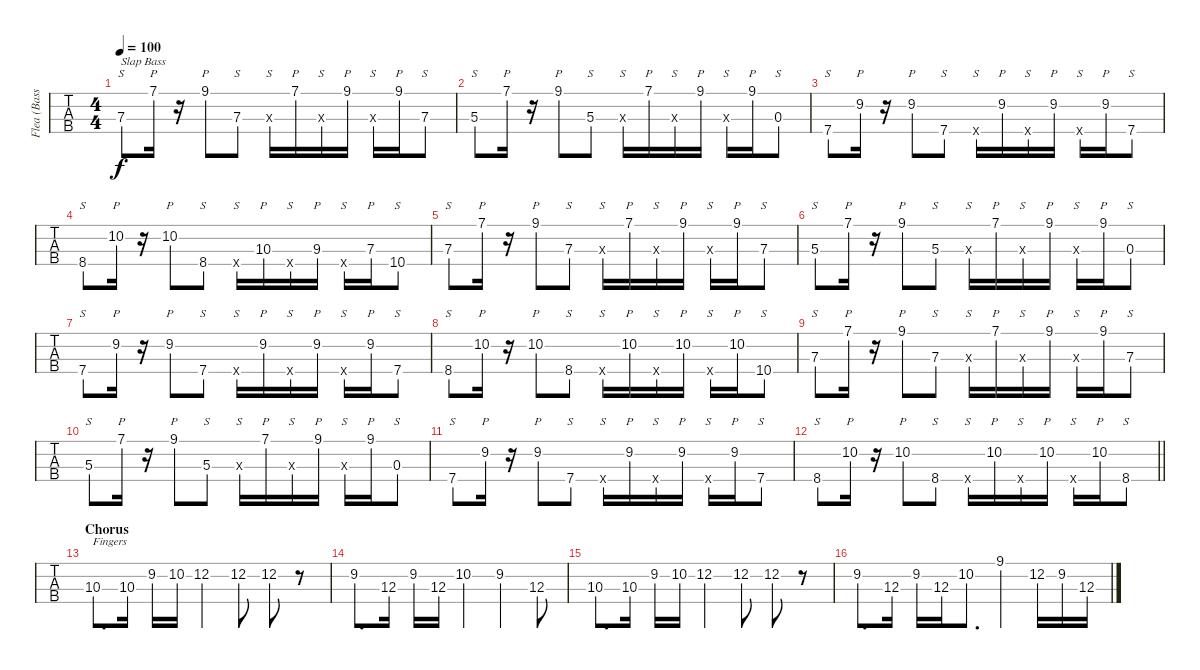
\track ("Flea (Bass)" "Flea (Bass") {instrument electricbassfinger}
\staff {tabs}
\tuning (G2 D2 A1 E1) {hide}
\ts (4 4)
\tempo 100
\clef f4
\ks c
7.3.8{s txt "Slap Bass" dy f instrument slapbass1} 7.1.16{p} r.16 9.1.8{p} 7.3.8{s} 7.3{x}.16{s} 7.1.16{p} 0.3{x}.16{s} 9.1.16{p} 0.3{x}.16{s} 9.1.16{p} 7.3.8{s} |
5.3.8{s} 7.1.16{p} r.16 9.1.8{p} 5.3.8{s} 5.3{x}.16{s} 7.1.16{p} 0.3{x}.16{s} 9.1.16{p} 0.3{x}.16{s} 9.1.16{p} 0.3.8{s} |
7.4.8{s} 9.2.16{p} r.16 9.2.8{p} 7.4.8{s} 7.4{x}.16{s} 9.2.16{p} 0.4{x}.16{s} 9.2.16{p} 0.4{x}.16{s} 9.2.16{p} 7.4.8{s} |
8.4.8{s} 10.2.16{p} r.16 10.2.8{p} 8.4.8{s} 8.4{x}.16{s} 10.3.16{p} 0.4{x}.16{s} 9.3.16{p} 0.4{x}.16{s} 7.3.16{p} 10.4.8{s} |
7.3.8{s} 7.1.16{p} r.16 9.1.8{p} 7.3.8{s} 7.3{x}.16{s} 7.1.16{p} 0.3{x}.16{s} 9.1.16{p} 0.3{x}.16{s} 9.1.16{p} 7.3.8{s} |
5.3.8{s} 7.1.16{p} r.16 9.1.8{p} 5.3.8{s} 5.3{x}.16{s} 7.1.16{p} 0.3{x}.16{s} 9.1.16{p} 0.3{x}.16{s} 9.1.16{p} 0.3.8{s} |
7.4.8{s} 9.2.16{p} r.16 9.2.8{p} 7.4.8{s} 7.4{x}.16{s} 9.2.16{p} 0.4{x}.16{s} 9.2.16{p} 0.4{x}.16{s} 9.2.16{p} 7.4.8{s} |
8.4.8{s} 10.2.16{p} r.16 10.2.8{p} 8.4.8{s} 8.4{x}.16{s} 10.2.16{p} 0.4{x}.16{s} 10.2.16{p} 0.4{x}.16{s} 10.2.16{p} 10.4.8{s} |
7.3.8{s} 7.1.16{p} r.16 9.1.8{p} 7.3.8{s} 7.3{x}.16{s} 7.1.16{p} 0.3{x}.16{s} 9.1.16{p} 0.3{x}.16{s} 9.1.16{p} 7.3.8{s} |
5.3.8{s} 7.1.16{p} r.16 9.1.8{p} 5.3.8{s} 5.3{x}.16{s} 7.1.16{p} 0.3{x}.16{s} 9.1.16{p} 0.3{x}.16{s} 9.1.16{p} 0.3.8{s} |
7.4.8{s} 9.2.16{p} r.16 9.2.8{p} 7.4.8{s} 7.4{x}.16{s} 9.2.16{p} 0.4{x}.16{s} 9.2.16{p} 0.4{x}.16{s} 9.2.16{p} 7.4.8{s} |
\barLineRight lightlight
8.4.8{s} 10.2.16{p} r.16 10.2.8{p} 8.4.8{s} 8.4{x}.16{s} 10.2.16{p} 0.4{x}.16{s} 10.2.16{p} 0.4{x}.16{s} 10.2.16{p} 8.4.8{s} |
\section ("" "Chorus")
10.3.8{d txt "Fingers" instrument electricbassfinger} 10.3.16 9.2.16 10.2.16 12.2.4 12.2.8 12.2.8 r.8 |
9.2.8{d} 12.3.16 9.2.16 12.3.16 10.2.4 9.2.4 12.3.8 |
10.3.8{d} 10.3.16 9.2.16 10.2.16 12.2.4 12.2.8 12.2.8 r.8 |
9.2.8{d} 12.3.16 9.2.16 12.3.16 10.2.8{d} 9.1.4 12.2.16 9.2.16 12.3.16
